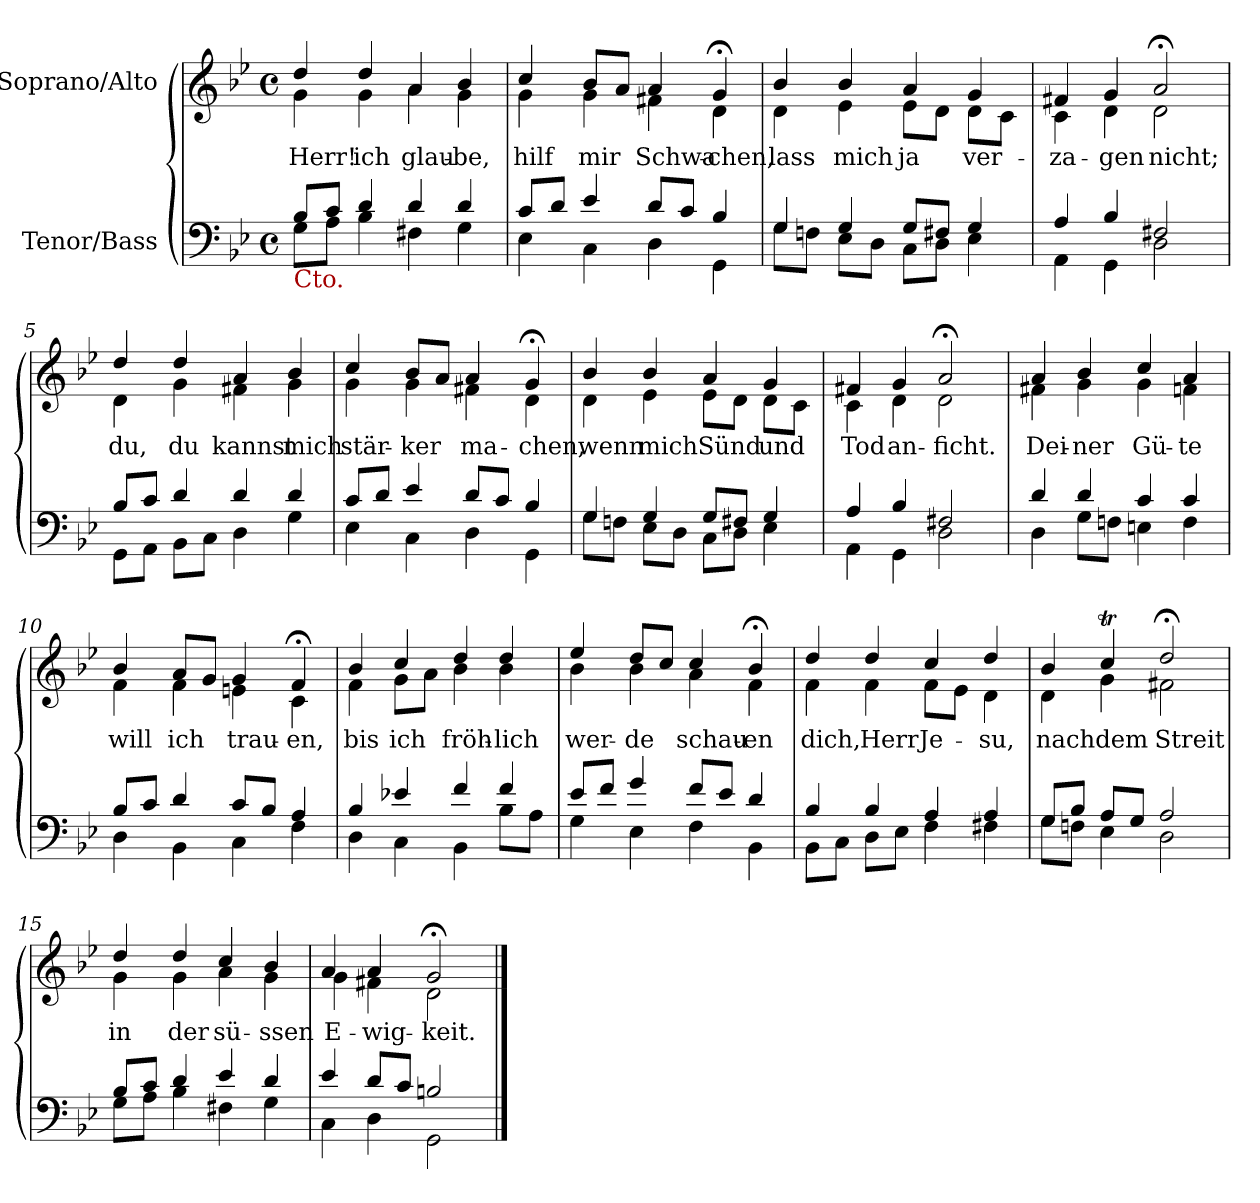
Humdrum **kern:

**kern	**kern	**text
*part2	*part1	*part1
*staff2	*staff1	*staff1
*I"Tenor/Bass	*I"Soprano/Alto	*
*clefF4	*clefG2	*
*k[b-e-]	*k[b-e-]	*
*M4/4	*M4/4	*
*met(c)	*met(c)	*
=1	=1	=1
*^	*	*
!LO:TX:b:color=#A40000:t=Cto.	!	!	!
!	!	!	!LO:LY:b
*	*	*^	*
8B-/L	8G\L	4dd/	4g\	Herr!
8c/J	8A\J	.	.	.
!	!	!	!	!LO:LY:b
4d/	4B-\	4dd/	4g\	ich
!	!	!	!	!LO:LY:b
4d/	4F#X\	4a/	4a\	glau-
!	!	!	!	!LO:LY:b
4d/	4G\	4b-/	4g\	-be,
=2	=2	=2	=2	=2
!	!	!	!	!LO:LY:b
8c/L	4E-\	4cc/	4g\	hilf
8d/J	.	.	.	.
!	!	!	!	!LO:LY:b
4e-/	4C\	8b-/L	4g\	mir
.	.	8a/J	.	.
!	!	!	!	!LO:LY:b
8d/L	4D\	4a/	4f#X\	Schwa-
8c/J	.	.	.	.
!	!	!	!	!LO:LY:b
4B-/	4GG\	4g;</	4d\	-chen,
=3	=3	=3	=3	=3
!	!	!	!	!LO:LY:b
4G/	8G\L	4b-/	4d\	lass
.	8Fn\J	.	.	.
!	!	!	!	!LO:LY:b
4G/	8E-\L	4b-/	4e-\	mich
.	8D\J	.	.	.
!	!	!	!	!LO:LY:b
8G/L	8C\L	4a/	8e-\L	ja
8F#X/J	8D\J	.	8d\J	.
!	!	!	!	!LO:LY:b
4G/	4E-\	4g/	8d\L	ver-
.	.	.	8c\J	.
=4	=4	=4	=4	=4
!	!	!	!	!LO:LY:b
4A/	4AA\	4f#X/	4c\	-za-
!	!	!	!	!LO:LY:b
4B-/	4GG\	4g/	4d\	-gen
!	!	!	!	!LO:LY:b
2F#X/	2D\	2a;</	2d\	nicht;
!!LO:LB:g=z	!!
=5	=5	=5	=5	=5
!	!	!	!	!LO:LY:b
8B-/L	8GG\L	4dd/	4d\	du,
8c/J	8AA\J	.	.	.
!	!	!	!	!LO:LY:b
4d/	8BB-\L	4dd/	4g\	du
.	8C\J	.	.	.
!	!	!	!	!LO:LY:b
4d/	4D\	4a/	4f#X\	kannst
!	!	!	!	!LO:LY:b
4d/	4G\	4b-/	4g\	mich
=6	=6	=6	=6	=6
!	!	!	!	!LO:LY:b
8c/L	4E-\	4cc/	4g\	stär-
8d/J	.	.	.	.
!	!	!	!	!LO:LY:b
4e-/	4C\	8b-/L	4g\	-ker
.	.	8a/J	.	.
!	!	!	!	!LO:LY:b
8d/L	4D\	4a/	4f#X\	ma-
8c/J	.	.	.	.
!	!	!	!	!LO:LY:b
4B-/	4GG\	4g;</	4d\	-chen,
=7	=7	=7	=7	=7
!	!	!	!	!LO:LY:b
4G/	8G\L	4b-/	4d\	wenn
.	8Fn\J	.	.	.
!	!	!	!	!LO:LY:b
4G/	8E-\L	4b-/	4e-\	mich
.	8D\J	.	.	.
!	!	!	!	!LO:LY:b
8G/L	8C\L	4a/	8e-\L	Sünd
8F#X/J	8D\J	.	8d\J	.
!	!	!	!	!LO:LY:b
4G/	4E-\	4g/	8d\L	und
.	.	.	8c\J	.
=8	=8	=8	=8	=8
!	!	!	!	!LO:LY:b
4A/	4AA\	4f#X/	4c\	Tod
!	!	!	!	!LO:LY:b
4B-/	4GG\	4g/	4d\	an-
!	!	!	!	!LO:LY:b
2F#X/	2D\	2a;</	2d\	-ficht.
!!LO:LB:g=z	!!
=9	=9	=9	=9	=9
!	!	!	!	!LO:LY:b
4d/	4D\	4a/	4f#X\	Dei-
!	!	!	!	!LO:LY:b
4d/	8G\L	4b-/	4g\	-ner
.	8Fn\J	.	.	.
!	!	!	!	!LO:LY:b
4c/	4En\	4cc/	4g\	Gü-
!	!	!	!	!LO:LY:b
4c/	4F\	4a/	4fn\	-te
=10	=10	=10	=10	=10
!	!	!	!	!LO:LY:b
8B-/L	4D\	4b-/	4f\	will
8c/J	.	.	.	.
!	!	!	!	!LO:LY:b
4d/	4BB-\	8a/L	4f\	ich
.	.	8g/J	.	.
!	!	!	!	!LO:LY:b
8c/L	4C\	4g/	4en\	trau-
8B-/J	.	.	.	.
!	!	!	!	!LO:LY:b
4A/	4F\	4f;</	4c\	-en,
=11	=11	=11	=11	=11
!	!	!	!	!LO:LY:b
4B-/	4D\	4b-/	4f\	bis
!	!	!	!	!LO:LY:b
4e-X/	4C\	4cc/	8g\L	ich
.	.	.	8a\J	.
!	!	!	!	!LO:LY:b
4f/	4BB-\	4dd/	4b-\	fröh-
!	!	!	!	!LO:LY:b
4f/	8B-\L	4dd/	4b-\	-lich
.	8A\J	.	.	.
=12	=12	=12	=12	=12
!	!	!	!	!LO:LY:b
8e-/L	4G\	4ee-/	4b-\	wer-
8f/J	.	.	.	.
!	!	!	!	!LO:LY:b
4g/	4E-\	8dd/L	4b-\	-de
.	.	8cc/J	.	.
!	!	!	!	!LO:LY:b
8f/L	4F\	4cc/	4a\	schau-
8e-/J	.	.	.	.
!	!	!	!	!LO:LY:b
4d/	4BB-\	4b-;</	4f\	-en
!!LO:LB:g=z	!!
=13	=13	=13	=13	=13
!	!	!	!	!LO:LY:b
4B-/	8BB-\L	4dd/	4f\	dich,
.	8C\J	.	.	.
!	!	!	!	!LO:LY:b
4B-/	8D\L	4dd/	4f\	Herr
.	8E-\J	.	.	.
!	!	!	!	!LO:LY:b
4A/	4F\	4cc/	8f\L	Je-
.	.	.	8e-\J	.
!	!	!	!	!LO:LY:b
4A/	4F#X\	4dd/	4d\	-su,
=14	=14	=14	=14	=14
!	!	!	!	!LO:LY:b
8G/L	8G\L	4b-/	4d\	nach
8B-/J	8Fn\J	.	.	.
!	!	!	!	!LO:LY:b
8A/L	4E-\	4ccT/	4g\	dem
8G/J	.	.	.	.
!	!	!	!	!LO:LY:b
2A/	2D\	2dd;</	2f#X\	Streit
=15	=15	=15	=15	=15
!	!	!	!	!LO:LY:b
8B-/L	8G\L	4dd/	4g\	in
8c/J	8A\J	.	.	.
!	!	!	!	!LO:LY:b
4d/	4B-\	4dd/	4g\	der
!	!	!	!	!LO:LY:b
4e-/	4F#X\	4cc/	4a\	sü-
!	!	!	!	!LO:LY:b
4d/	4G\	4b-/	4g\	-ssen
=16	=16	=16	=16	=16
!	!	!	!	!LO:LY:b
4e-/	4C\	4a/	4g\	E-
!	!	!	!	!LO:LY:b
8d/L	4D\	4a/	4f#X\	-wig-
8c/J	.	.	.	.
!	!	!	!	!LO:LY:b
2Bn/	2GG\	2g;</	2d\	-keit.
*v	*v	*	*	*
*	*v	*v	*
==	==	==
*-	*-	*-
